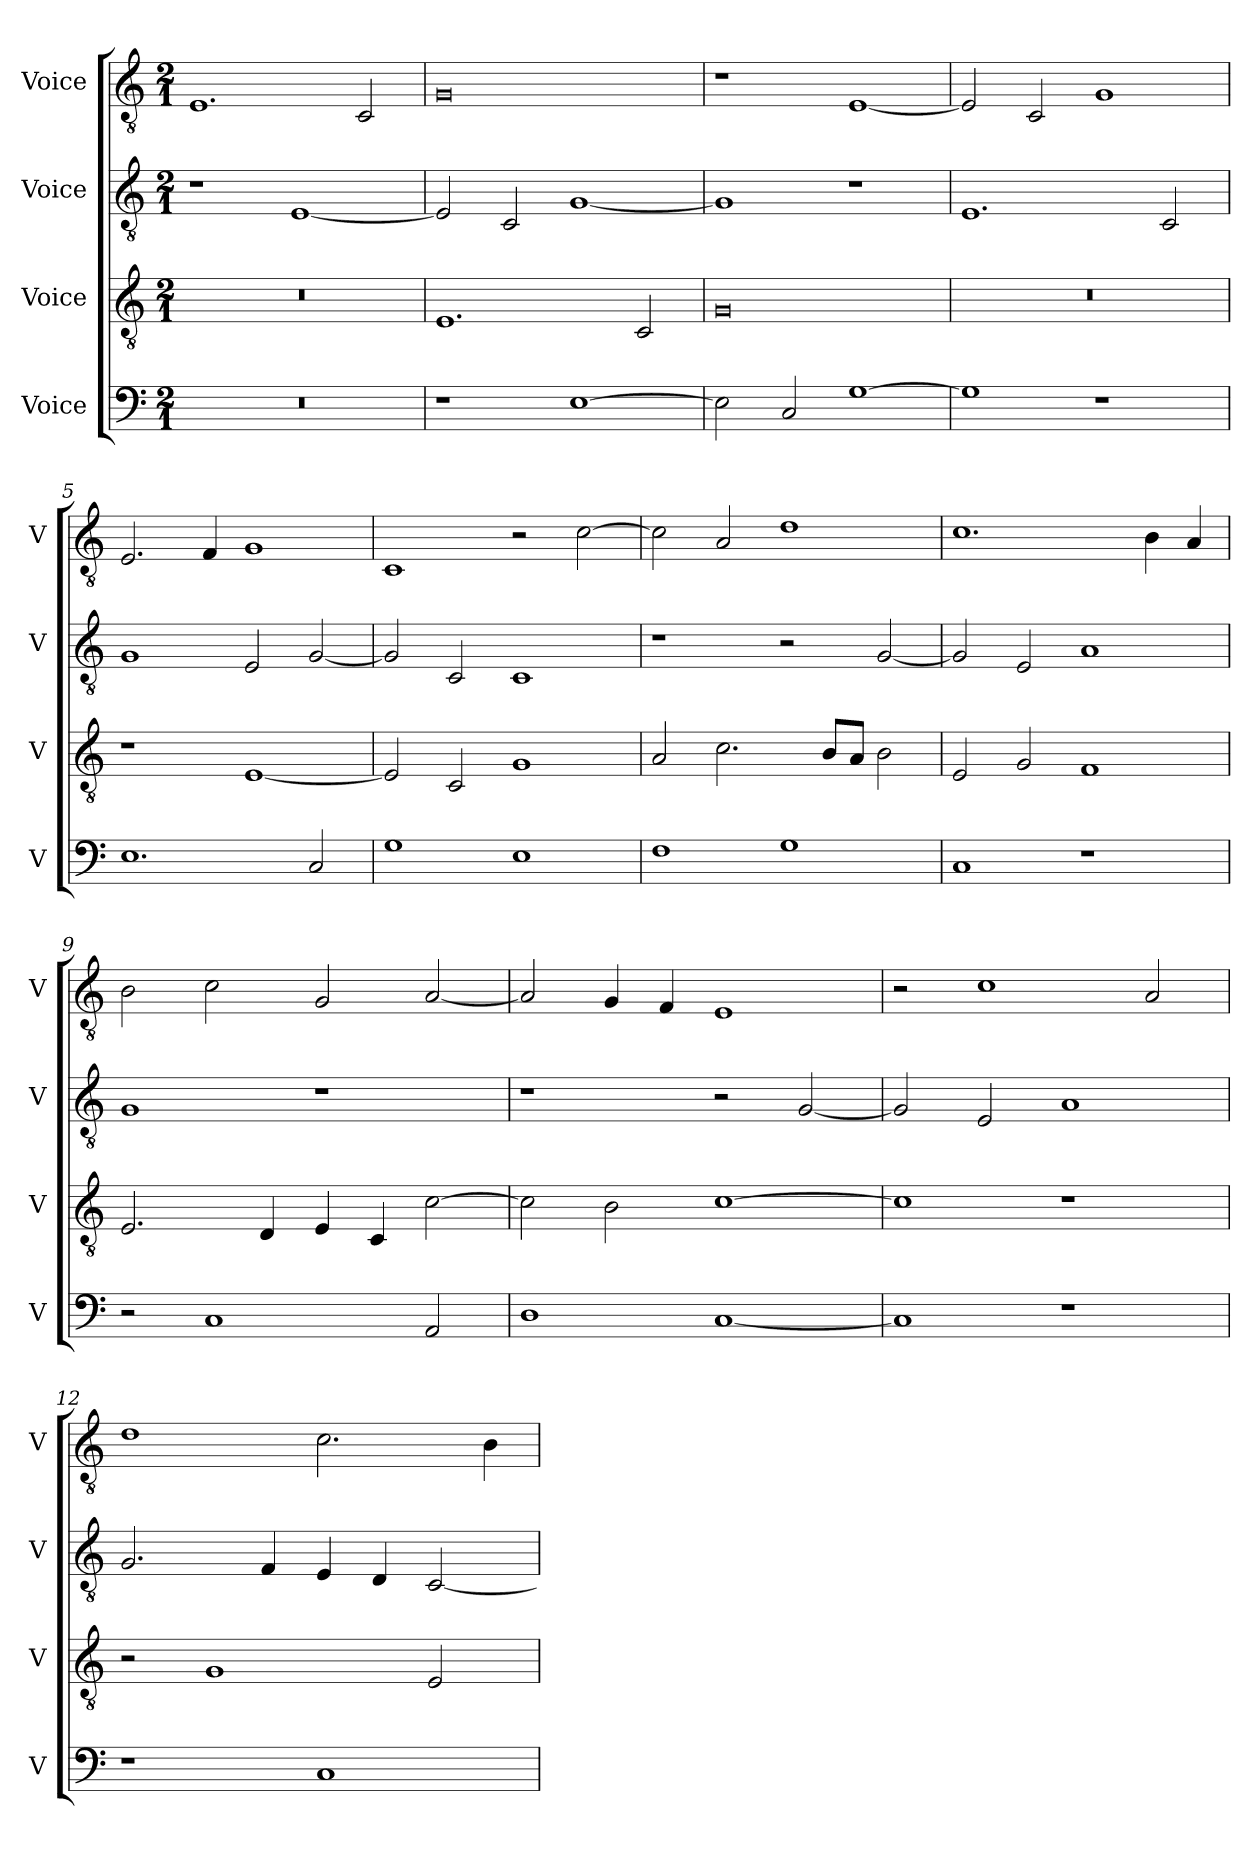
**kern	**kern	**kern	**kern
*part4	*part3	*part2	*part1
*staff4	*staff3	*staff2	*staff1
*I"Voice	*I"Voice	*I"Voice	*I"Voice
*I'V	*I'V	*I'V	*I'V
*clefF4	*clefGv2	*clefGv2	*clefGv2
*k[]	*k[]	*k[]	*k[]
*M2/1	*M2/1	*M2/1	*M2/1
=1	=1	=1	=1
0r	0r	1r	1.E
.	.	[1E	.
.	.	.	2C/
=2	=2	=2	=2
1r	1.E	2E/]	0G
.	.	2C/	.
[1E	.	[1G	.
.	2C/	.	.
=3	=3	=3	=3
2E\]	0G	1G]	1r
2C/	.	.	.
[1G	.	1r	[1E
=4	=4	=4	=4
1G]	0r	1.E	2E/]
.	.	.	2C/
1r	.	.	1G
.	.	2C/	.
!!LO:LB:g=z
=5	=5	=5	=5
1.E	1r	1G	2.E/
.	.	.	4F/
.	[1E	2E/	1G
2C/	.	[2G/	.
=6	=6	=6	=6
1G	2E/]	2G/]	1C
.	2C/	2C/	.
1E	1G	1C	2r
.	.	.	[2c\
=7	=7	=7	=7
1F	2A/	1r	2c\]
.	2.c\	.	2A/
1G	.	2r	1d
.	8B/L	.	.
.	8A/J	.	.
.	2B\	[2G/	.
=8	=8	=8	=8
1C	2E/	2G/]	1.c
.	2G/	2E/	.
1r	1F	1A	.
.	.	.	4B\
.	.	.	4A/
!!LO:LB:g=z
=9	=9	=9	=9
2r	2.E/	1G	2B\
1C	.	.	2c\
.	4D/	.	.
.	4E/	1r	2G/
.	4C/	.	.
2AA/	[2c\	.	[2A/
=10	=10	=10	=10
1D	2c\]	1r	2A/]
.	2B\	.	4G/
.	.	.	4F/
[1C	[1c	2r	1E
.	.	[2G/	.
=11	=11	=11	=11
1C]	1c]	2G/]	2r
.	.	2E/	1c
1r	1r	1A	.
.	.	.	2A/
!!LO:PB:g=z
=12	=12	=12	=12
1r	2r	2.G/	1d
.	1G	.	.
.	.	4F/	.
1C	.	4E/	2.c\
.	.	4D/	.
.	2E/	[2C/	.
.	.	.	4B\
=	=	=	=
*-	*-	*-	*-
